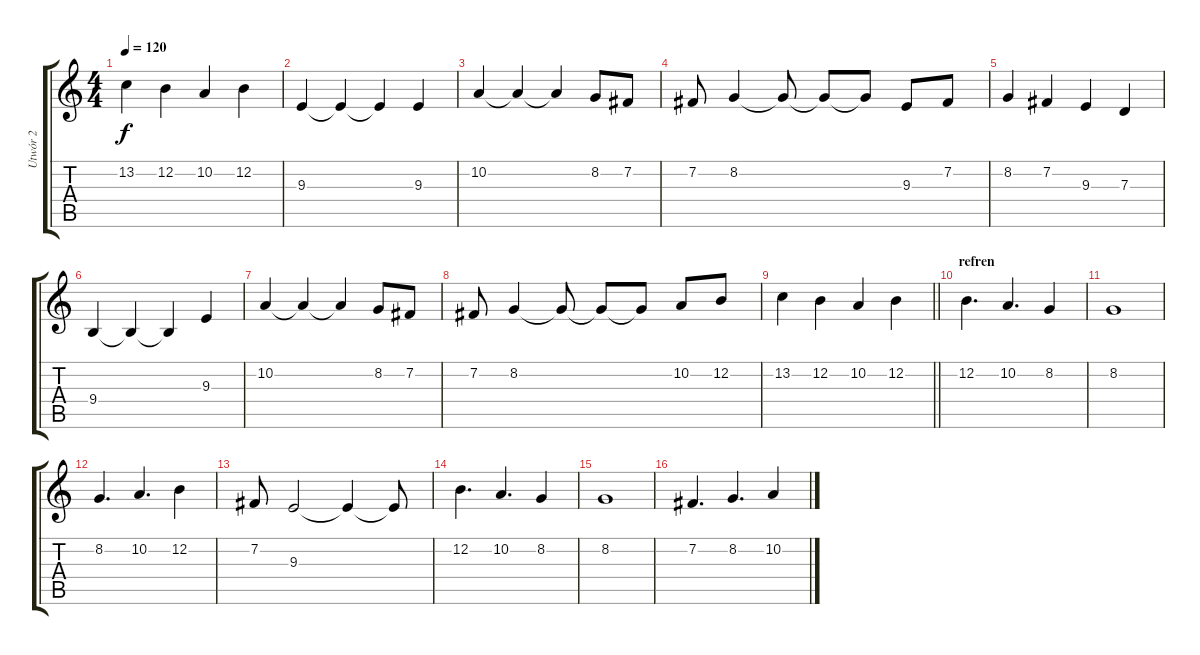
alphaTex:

\track ("Utwór 2" "Utwór 2") {instrument oboe}
\staff {score tabs}
\tuning (E4 B3 G3 D3 A2 E2) {hide}
\ts (4 4)
\tempo 120
\clef g2
\ks c
13.2.4{dy f} 12.2.4 10.2.4 12.2.4 |
9.3.4 9.3{t}.4 9.3{t}.4 9.3.4 |
10.2.4 10.2{t}.4 10.2{t}.4 8.2.8 7.2.8 |
7.2.8 8.2.4 8.2{t}.8 8.2{t}.8 8.2{t}.8 9.3.8 7.2.8 |
8.2.4 7.2.4 9.3.4 7.3.4 |
9.4.4 9.4{t}.4 9.4{t}.4 9.3.4 |
10.2.4 10.2{t}.4 10.2{t}.4 8.2.8 7.2.8 |
7.2.8 8.2.4 8.2{t}.8 8.2{t}.8 8.2{t}.8 10.2.8 12.2.8 |
\barLineRight lightlight
13.2.4 12.2.4 10.2.4 12.2.4 |
\section ("" "refren")
12.2.4{d} 10.2.4{d} 8.2.4 |
8.2.1 |
8.2.4{d} 10.2.4{d} 12.2.4 |
7.2.8 9.3.2 9.3{t}.4 9.3{t}.8 |
12.2.4{d} 10.2.4{d} 8.2.4 |
8.2.1 |
7.2.4{d} 8.2.4{d} 10.2.4
